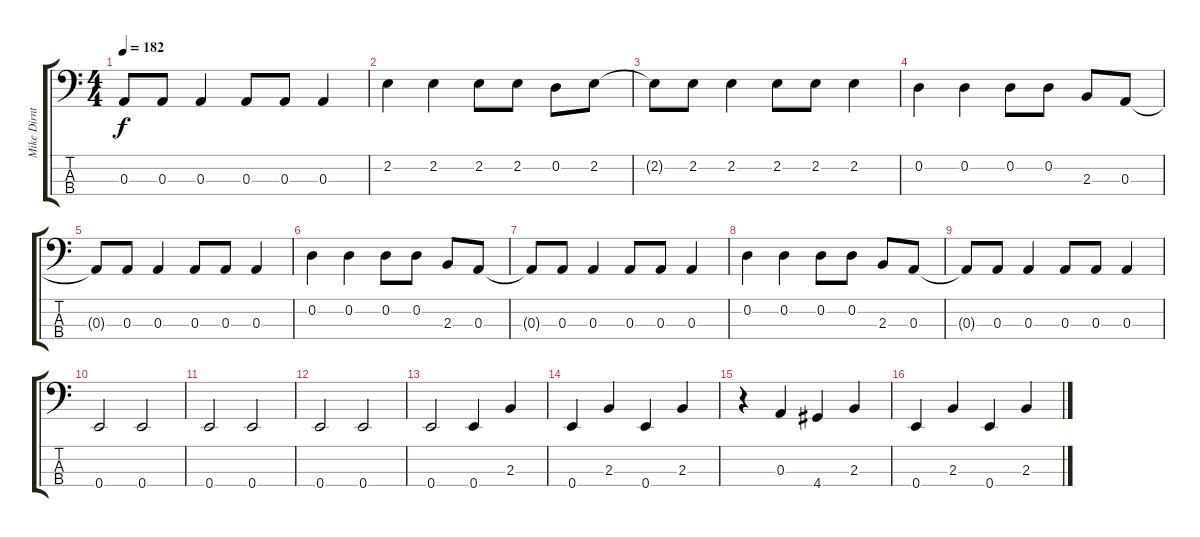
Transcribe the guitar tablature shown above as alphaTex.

\track ("Mike Dirnt(Bass)" "Mike Dirnt") {instrument electricbasspick}
\staff {score tabs}
\tuning (G2 D2 A1 E1) {hide}
\ts (4 4)
\tempo 182
\clef f4
\ks c
0.3{t}.8{dy f} 0.3.8 0.3.4 0.3.8 0.3.8 0.3.4 |
2.2.4 2.2.4 2.2.8 2.2.8 0.2.8 2.2.8 |
2.2{t}.8 2.2.8 2.2.4 2.2.8 2.2.8 2.2.4 |
0.2.4 0.2.4 0.2.8 0.2.8 2.3.8 0.3.8 |
0.3{t}.8 0.3.8 0.3.4 0.3.8 0.3.8 0.3.4 |
0.2.4 0.2.4 0.2.8 0.2.8 2.3.8 0.3.8 |
0.3{t}.8 0.3.8 0.3.4 0.3.8 0.3.8 0.3.4 |
0.2.4 0.2.4 0.2.8 0.2.8 2.3.8 0.3.8 |
0.3{t}.8 0.3.8 0.3.4 0.3.8 0.3.8 0.3.4 |
0.4.2 0.4.2 |
0.4.2 0.4.2 |
0.4.2 0.4.2 |
0.4.2 0.4.4 2.3.4 |
0.4.4 2.3.4 0.4.4 2.3.4 |
r.4 0.3.4 4.4.4 2.3.4 |
0.4.4 2.3.4 0.4.4 2.3.4
